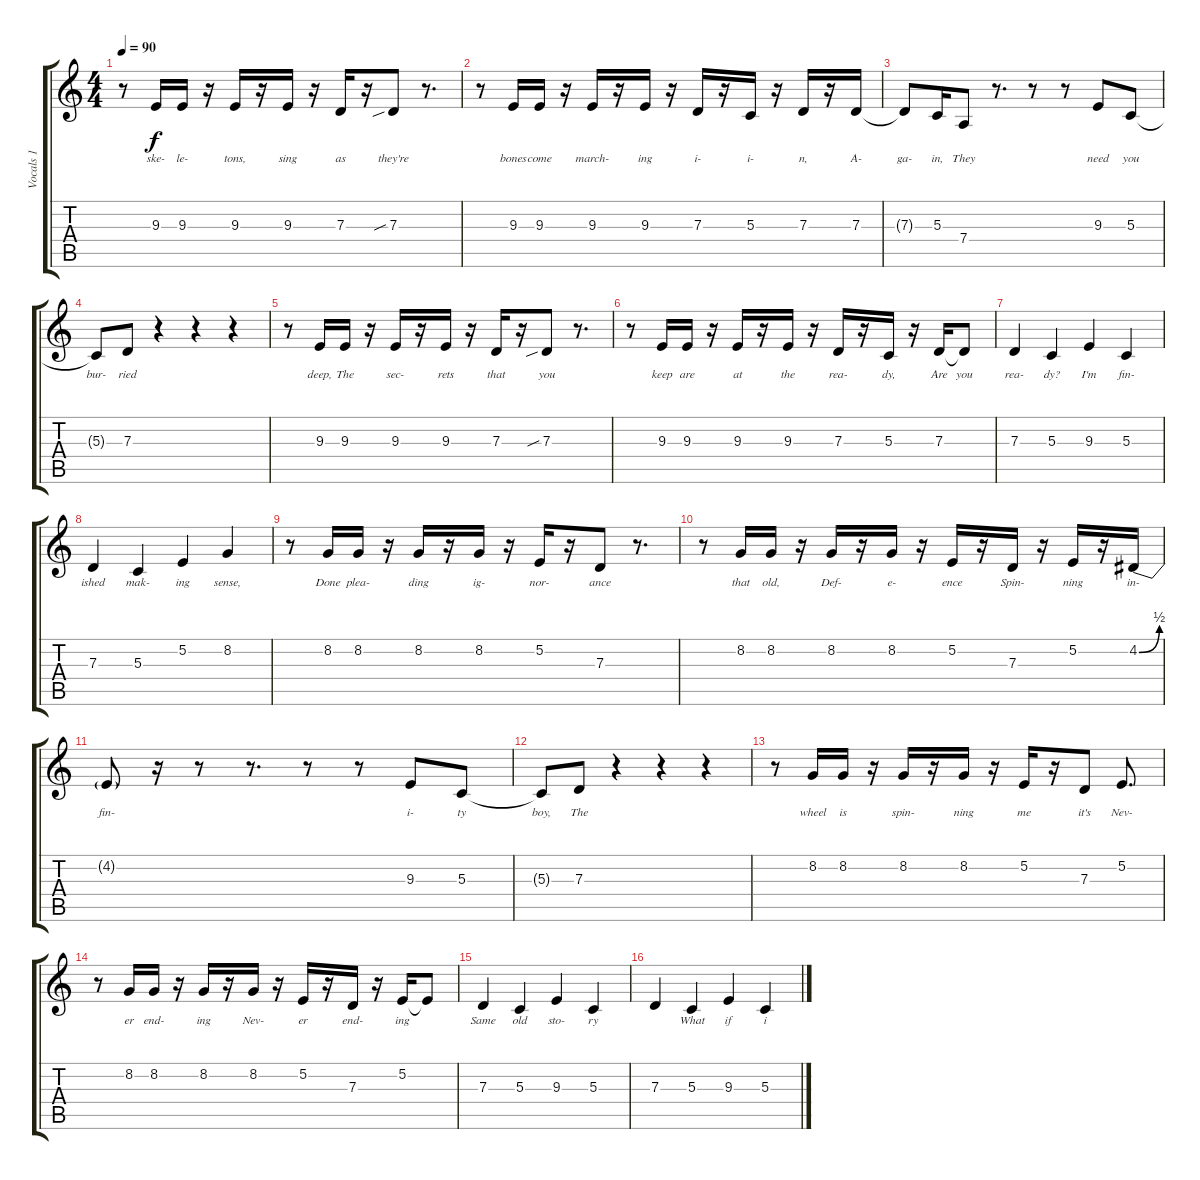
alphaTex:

\track ("Vocals 1" "Vocals 1") {instrument flute}
\staff {score tabs}
\tuning (E4 B3 G3 D3 A2 E2) {hide}
\ts (4 4)
\tempo 90
\clef g2
\ks c
r.8{dy f} 9.3.16{lyrics (0 "ske-") lyrics (1 "") lyrics (2 "") lyrics (3 "") lyrics (4 "")} 9.3.16{lyrics (0 "le-") lyrics (1 "") lyrics (2 "") lyrics (3 "") lyrics (4 "")} r.16 9.3.16{lyrics (0 "tons,") lyrics (1 "") lyrics (2 "") lyrics (3 "") lyrics (4 "")} r.16 9.3.16{lyrics (0 "sing") lyrics (1 "") lyrics (2 "") lyrics (3 "") lyrics (4 "")} r.16 7.3.16{lyrics (0 "as") lyrics (1 "") lyrics (2 "") lyrics (3 "") lyrics (4 "")} r.16 7.3{sib}.8{lyrics (0 "they're") lyrics (1 "") lyrics (2 "") lyrics (3 "") lyrics (4 "")} r.8{d} |
r.8 9.3.16{lyrics (0 "bones") lyrics (1 "") lyrics (2 "") lyrics (3 "") lyrics (4 "")} 9.3.16{lyrics (0 "come") lyrics (1 "") lyrics (2 "") lyrics (3 "") lyrics (4 "")} r.16 9.3.16{lyrics (0 "march-") lyrics (1 "") lyrics (2 "") lyrics (3 "") lyrics (4 "")} r.16 9.3.16{lyrics (0 "ing") lyrics (1 "") lyrics (2 "") lyrics (3 "") lyrics (4 "")} r.16 7.3.16{lyrics (0 "i-") lyrics (1 "") lyrics (2 "") lyrics (3 "") lyrics (4 "")} r.16 5.3.16{lyrics (0 "i-") lyrics (1 "") lyrics (2 "") lyrics (3 "") lyrics (4 "")} r.16 7.3.16{lyrics (0 "n,") lyrics (1 "") lyrics (2 "") lyrics (3 "") lyrics (4 "")} r.16 7.3.16{lyrics (0 "A-") lyrics (1 "") lyrics (2 "") lyrics (3 "") lyrics (4 "")} |
7.3{t}.8{lyrics (0 "ga-") lyrics (1 "") lyrics (2 "") lyrics (3 "") lyrics (4 "")} 5.3.16{lyrics (0 "in,") lyrics (1 "") lyrics (2 "") lyrics (3 "") lyrics (4 "")} 7.4.8{lyrics (0 "They") lyrics (1 "") lyrics (2 "") lyrics (3 "") lyrics (4 "")} r.8{d} r.8 r.8 9.3.8{lyrics (0 "need") lyrics (1 "") lyrics (2 "") lyrics (3 "") lyrics (4 "")} 5.3.8{lyrics (0 "you") lyrics (1 "") lyrics (2 "") lyrics (3 "") lyrics (4 "")} |
5.3{t}.8{lyrics (0 "bur-") lyrics (1 "") lyrics (2 "") lyrics (3 "") lyrics (4 "")} 7.3.8{lyrics (0 "ried") lyrics (1 "") lyrics (2 "") lyrics (3 "") lyrics (4 "")} r.4 r.4 r.4 |
r.8 9.3.16{lyrics (0 "deep,") lyrics (1 "") lyrics (2 "") lyrics (3 "") lyrics (4 "")} 9.3.16{lyrics (0 "The") lyrics (1 "") lyrics (2 "") lyrics (3 "") lyrics (4 "")} r.16 9.3.16{lyrics (0 "sec-") lyrics (1 "") lyrics (2 "") lyrics (3 "") lyrics (4 "")} r.16 9.3.16{lyrics (0 "rets") lyrics (1 "") lyrics (2 "") lyrics (3 "") lyrics (4 "")} r.16 7.3.16{lyrics (0 "that") lyrics (1 "") lyrics (2 "") lyrics (3 "") lyrics (4 "")} r.16 7.3{sib}.8{lyrics (0 "you") lyrics (1 "") lyrics (2 "") lyrics (3 "") lyrics (4 "")} r.8{d} |
r.8 9.3.16{lyrics (0 "keep") lyrics (1 "") lyrics (2 "") lyrics (3 "") lyrics (4 "")} 9.3.16{lyrics (0 "are") lyrics (1 "") lyrics (2 "") lyrics (3 "") lyrics (4 "")} r.16 9.3.16{lyrics (0 "at") lyrics (1 "") lyrics (2 "") lyrics (3 "") lyrics (4 "")} r.16 9.3.16{lyrics (0 "the") lyrics (1 "") lyrics (2 "") lyrics (3 "") lyrics (4 "")} r.16 7.3.16{lyrics (0 "rea-") lyrics (1 "") lyrics (2 "") lyrics (3 "") lyrics (4 "")} r.16 5.3.16{lyrics (0 "dy,") lyrics (1 "") lyrics (2 "") lyrics (3 "") lyrics (4 "")} r.16 7.3.16{lyrics (0 "Are") lyrics (1 "") lyrics (2 "") lyrics (3 "") lyrics (4 "")} 7.3{t}.8{lyrics (0 "you") lyrics (1 "") lyrics (2 "") lyrics (3 "") lyrics (4 "")} |
7.3.4{lyrics (0 "rea-") lyrics (1 "") lyrics (2 "") lyrics (3 "") lyrics (4 "")} 5.3.4{lyrics (0 "dy?") lyrics (1 "") lyrics (2 "") lyrics (3 "") lyrics (4 "")} 9.3.4{lyrics (0 "I'm") lyrics (1 "") lyrics (2 "") lyrics (3 "") lyrics (4 "")} 5.3.4{lyrics (0 "fin-") lyrics (1 "") lyrics (2 "") lyrics (3 "") lyrics (4 "")} |
7.3.4{lyrics (0 "ished") lyrics (1 "") lyrics (2 "") lyrics (3 "") lyrics (4 "")} 5.3.4{lyrics (0 "mak-") lyrics (1 "") lyrics (2 "") lyrics (3 "") lyrics (4 "")} 5.2.4{lyrics (0 "ing") lyrics (1 "") lyrics (2 "") lyrics (3 "") lyrics (4 "")} 8.2.4{lyrics (0 "sense,") lyrics (1 "") lyrics (2 "") lyrics (3 "") lyrics (4 "")} |
r.8 8.2.16{lyrics (0 "Done") lyrics (1 "") lyrics (2 "") lyrics (3 "") lyrics (4 "")} 8.2.16{lyrics (0 "plea-") lyrics (1 "") lyrics (2 "") lyrics (3 "") lyrics (4 "")} r.16 8.2.16{lyrics (0 "ding") lyrics (1 "") lyrics (2 "") lyrics (3 "") lyrics (4 "")} r.16 8.2.16{lyrics (0 "ig-") lyrics (1 "") lyrics (2 "") lyrics (3 "") lyrics (4 "")} r.16 5.2.16{lyrics (0 "nor-") lyrics (1 "") lyrics (2 "") lyrics (3 "") lyrics (4 "")} r.16 7.3.8{lyrics (0 "ance") lyrics (1 "") lyrics (2 "") lyrics (3 "") lyrics (4 "")} r.8{d} |
r.8 8.2.16{lyrics (0 "that") lyrics (1 "") lyrics (2 "") lyrics (3 "") lyrics (4 "")} 8.2.16{lyrics (0 "old,") lyrics (1 "") lyrics (2 "") lyrics (3 "") lyrics (4 "")} r.16 8.2.16{lyrics (0 "Def-") lyrics (1 "") lyrics (2 "") lyrics (3 "") lyrics (4 "")} r.16 8.2.16{lyrics (0 "e-") lyrics (1 "") lyrics (2 "") lyrics (3 "") lyrics (4 "")} r.16 5.2.16{lyrics (0 "ence") lyrics (1 "") lyrics (2 "") lyrics (3 "") lyrics (4 "")} r.16 7.3.16{lyrics (0 "Spin-") lyrics (1 "") lyrics (2 "") lyrics (3 "") lyrics (4 "")} r.16 5.2.16{lyrics (0 "ning") lyrics (1 "") lyrics (2 "") lyrics (3 "") lyrics (4 "")} r.16 4.2{be (bend 0 0 60 2)}.16{lyrics (0 "in-") lyrics (1 "") lyrics (2 "") lyrics (3 "") lyrics (4 "")} |
4.2{t}.8{lyrics (0 "fin-") lyrics (1 "") lyrics (2 "") lyrics (3 "") lyrics (4 "")} r.16 r.8 r.8{d} r.8 r.8 9.3.8{lyrics (0 "i-") lyrics (1 "") lyrics (2 "") lyrics (3 "") lyrics (4 "")} 5.3.8{lyrics (0 "ty") lyrics (1 "") lyrics (2 "") lyrics (3 "") lyrics (4 "")} |
5.3{t}.8{lyrics (0 "boy,") lyrics (1 "") lyrics (2 "") lyrics (3 "") lyrics (4 "")} 7.3.8{lyrics (0 "The") lyrics (1 "") lyrics (2 "") lyrics (3 "") lyrics (4 "")} r.4 r.4 r.4 |
r.8 8.2.16{lyrics (0 "wheel") lyrics (1 "") lyrics (2 "") lyrics (3 "") lyrics (4 "")} 8.2.16{lyrics (0 "is") lyrics (1 "") lyrics (2 "") lyrics (3 "") lyrics (4 "")} r.16 8.2.16{lyrics (0 "spin-") lyrics (1 "") lyrics (2 "") lyrics (3 "") lyrics (4 "")} r.16 8.2.16{lyrics (0 "ning") lyrics (1 "") lyrics (2 "") lyrics (3 "") lyrics (4 "")} r.16 5.2.16{lyrics (0 "me") lyrics (1 "") lyrics (2 "") lyrics (3 "") lyrics (4 "")} r.16 7.3.8{lyrics (0 "it's") lyrics (1 "") lyrics (2 "") lyrics (3 "") lyrics (4 "")} 5.2.8{d lyrics (0 "Nev-") lyrics (1 "") lyrics (2 "") lyrics (3 "") lyrics (4 "")} |
r.8 8.2.16{lyrics (0 "er") lyrics (1 "") lyrics (2 "") lyrics (3 "") lyrics (4 "")} 8.2.16{lyrics (0 "end-") lyrics (1 "") lyrics (2 "") lyrics (3 "") lyrics (4 "")} r.16 8.2.16{lyrics (0 "ing") lyrics (1 "") lyrics (2 "") lyrics (3 "") lyrics (4 "")} r.16 8.2.16{lyrics (0 "Nev-") lyrics (1 "") lyrics (2 "") lyrics (3 "") lyrics (4 "")} r.16 5.2.16{lyrics (0 "er") lyrics (1 "") lyrics (2 "") lyrics (3 "") lyrics (4 "")} r.16 7.3.16{lyrics (0 "end-") lyrics (1 "") lyrics (2 "") lyrics (3 "") lyrics (4 "")} r.16 5.2.16{lyrics (0 "ing") lyrics (1 "") lyrics (2 "") lyrics (3 "") lyrics (4 "")} 5.2{t}.8{lyrics (0 "") lyrics (1 "") lyrics (2 "") lyrics (3 "") lyrics (4 "")} |
7.3.4{lyrics (0 "Same") lyrics (1 "") lyrics (2 "") lyrics (3 "") lyrics (4 "")} 5.3.4{lyrics (0 "old") lyrics (1 "") lyrics (2 "") lyrics (3 "") lyrics (4 "")} 9.3.4{lyrics (0 "sto-") lyrics (1 "") lyrics (2 "") lyrics (3 "") lyrics (4 "")} 5.3.4{lyrics (0 "ry") lyrics (1 "") lyrics (2 "") lyrics (3 "") lyrics (4 "")} |
7.3.4{lyrics (0 "") lyrics (1 "") lyrics (2 "") lyrics (3 "") lyrics (4 "")} 5.3.4{lyrics (0 "What") lyrics (1 "") lyrics (2 "") lyrics (3 "") lyrics (4 "")} 9.3.4{lyrics (0 "if") lyrics (1 "") lyrics (2 "") lyrics (3 "") lyrics (4 "")} 5.3.4{lyrics (0 "i") lyrics (1 "") lyrics (2 "") lyrics (3 "") lyrics (4 "")}
